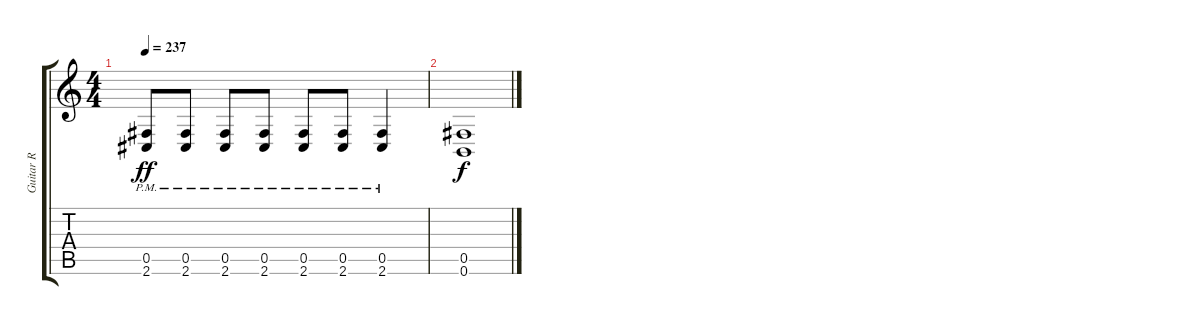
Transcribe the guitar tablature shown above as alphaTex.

\track ("Guitar R" "Guitar R") {instrument distortionguitar}
\staff {score tabs}
\tuning (Db4 Ab3 E3 B2 Gb2 B1) {hide}
\ts (4 4)
\tempo 237
\clef g2
\ks c
(0.5{pm} 2.6{pm}).8{dy ff} (0.5{pm} 2.6{pm}).8 (0.5{pm} 2.6{pm}).8 (0.5{pm} 2.6{pm}).8 (0.5{pm} 2.6{pm}).8 (0.5{pm} 2.6{pm}).8 (0.5{pm} 2.6{pm}).4 |
(0.5 0.6).1{dy f}
